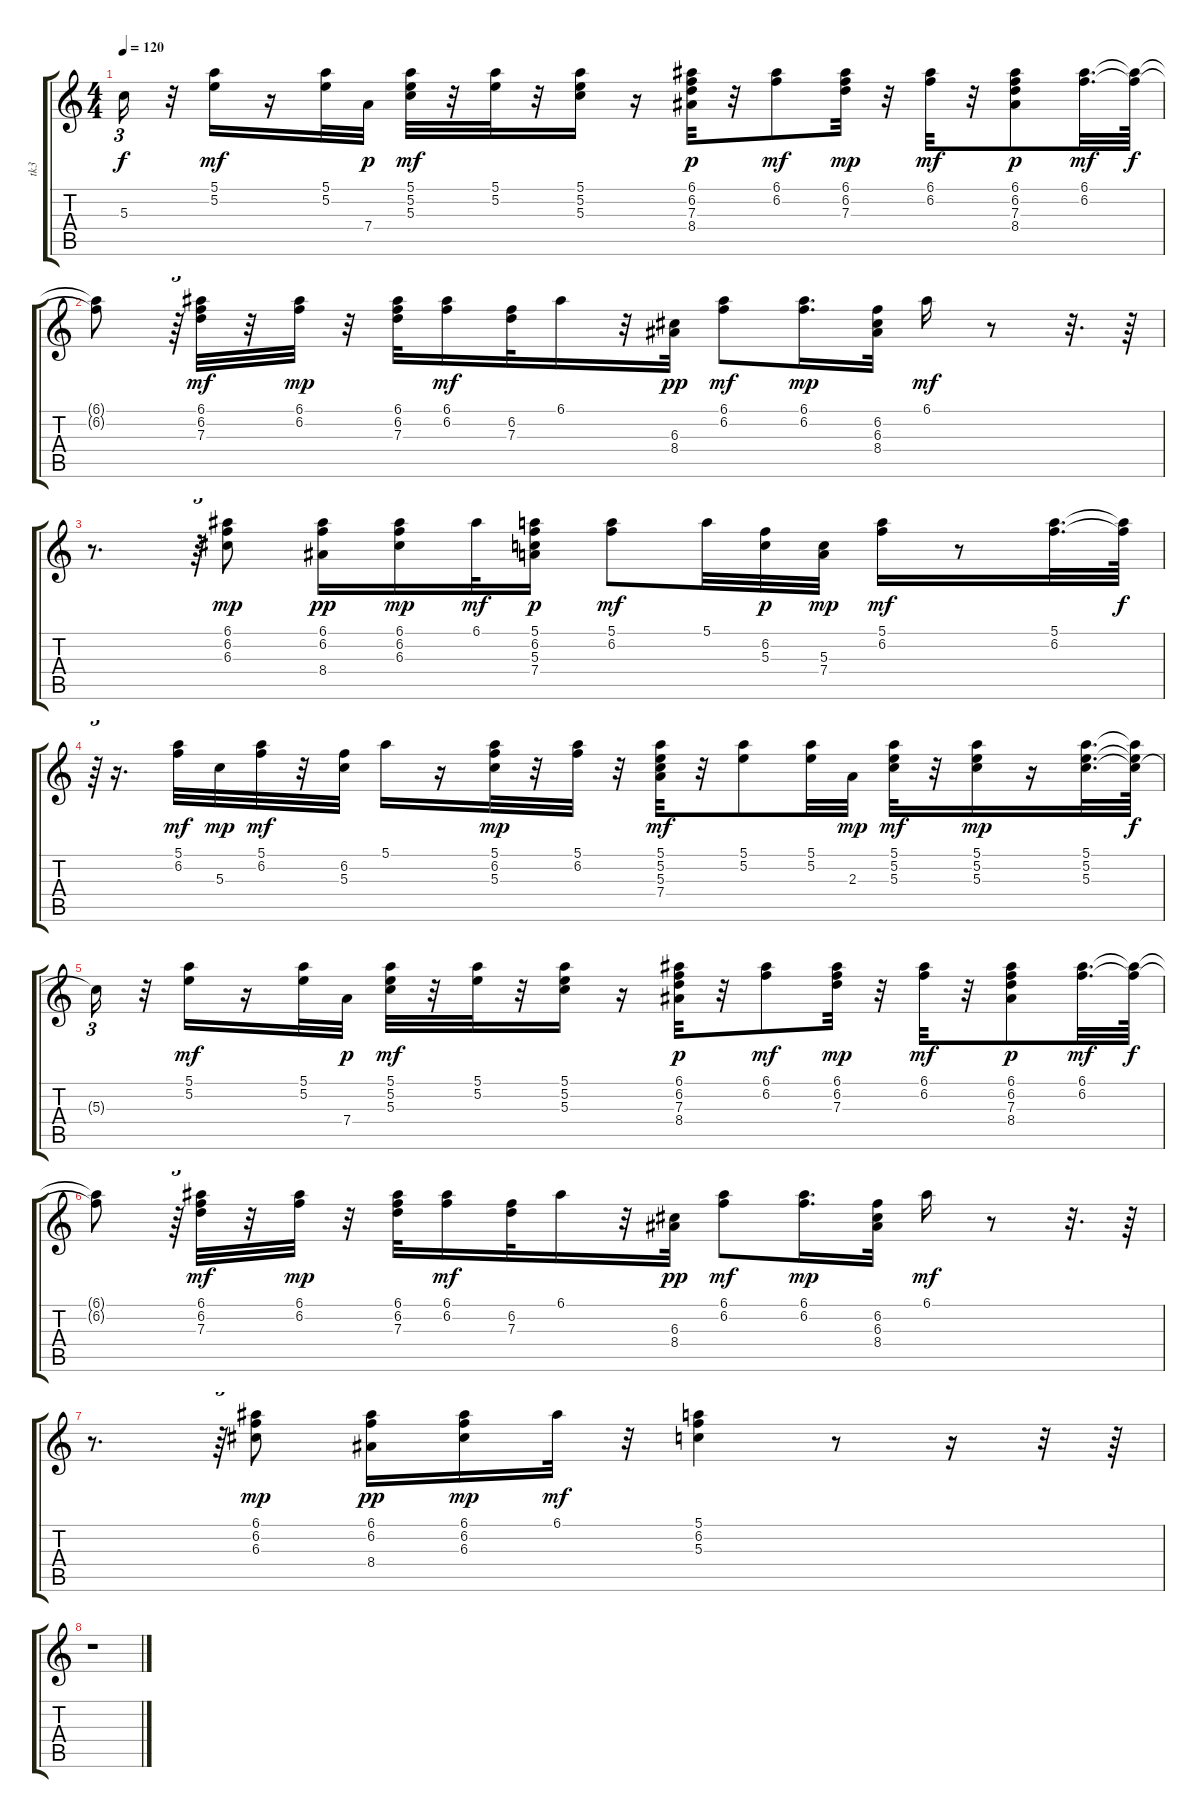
\track ("tk3" "tk3") {instrument electricguitarclean}
\staff {score tabs}
\tuning (E4 B3 G3 D3 A2 E2) {hide}
\ts (4 4)
\tempo 120
\clef g2
\ks c
5.3{t}.16{tu (3 2) dy f} r.32 (5.1 5.2).16{dy mf} r.16 (5.1 5.2).32 7.4.32{dy p} (5.1 5.2 5.3).32{dy mf} r.32 (5.1 5.2).32 r.32 (5.1 5.2 5.3).16 r.16 (6.1 6.2 7.3 8.4).32{dy p} r.32 (6.1 6.2).8{dy mf} (6.1 6.2 7.3).32{dy mp} r.32 (6.1 6.2).32{dy mf} r.32 (6.1 6.2 7.3 8.4).8{dy p} (6.1 6.2).32{d dy mf} (6.1{t} 6.2{t}).64{dy f} |
(6.1{t} 6.2{t}).8 r.64{tu (3 2)} (6.1 6.2 7.3).32{dy mf} r.32 (6.1 6.2).32{dy mp} r.32 (6.1 6.2 7.3).32 (6.1 6.2).16{dy mf} (6.2 7.3).32 6.1.16 r.32 (6.3 8.4).32{dy pp} (6.1 6.2).8{dy mf} (6.1 6.2).16{d dy mp} (6.2 6.3 8.4).32 6.1.16{dy mf} r.8 r.32{d} r.64 |
r.8{d} r.64{tu (3 2)} (6.1 6.2 6.3).8{dy mp} (6.1 6.2 8.4).16{dy pp} (6.1 6.2 6.3).16{dy mp} 6.1.32{dy mf} (5.1 6.2 5.3 7.4).16{dy p} (5.1 6.2).8{dy mf} 5.1.32 (6.2 5.3).32{dy p} (5.3 7.4).32{dy mp} (5.1 6.2).16{dy mf} r.8 (5.1 6.2).32{d} (5.1{t} 6.2{t}).64{dy f} |
r.64{tu (3 2)} r.16{d} (5.1 6.2).32{dy mf} 5.3.32{dy mp} (5.1 6.2).32{dy mf} r.32 (6.2 5.3).32 5.1.16 r.16 (5.1 6.2 5.3).32{dy mp} r.32 (5.1 6.2).32 r.32 (5.1 5.2 5.3 7.4).32{dy mf} r.32 (5.1 5.2).8 (5.1 5.2).32 2.3.32{dy mp} (5.1 5.2 5.3).32{dy mf} r.32 (5.1 5.2 5.3).16{dy mp} r.16 (5.1 5.2 5.3).32{d} (5.1{t} 5.2{t} 5.3{t}).64{dy f} |
5.3{t}.16{tu (3 2)} r.32 (5.1 5.2).16{dy mf} r.16 (5.1 5.2).32 7.4.32{dy p} (5.1 5.2 5.3).32{dy mf} r.32 (5.1 5.2).32 r.32 (5.1 5.2 5.3).16 r.16 (6.1 6.2 7.3 8.4).32{dy p} r.32 (6.1 6.2).8{dy mf} (6.1 6.2 7.3).32{dy mp} r.32 (6.1 6.2).32{dy mf} r.32 (6.1 6.2 7.3 8.4).8{dy p} (6.1 6.2).32{d dy mf} (6.1{t} 6.2{t}).64{dy f} |
(6.1{t} 6.2{t}).8 r.64{tu (3 2)} (6.1 6.2 7.3).32{dy mf} r.32 (6.1 6.2).32{dy mp} r.32 (6.1 6.2 7.3).32 (6.1 6.2).16{dy mf} (6.2 7.3).32 6.1.16 r.32 (6.3 8.4).32{dy pp} (6.1 6.2).8{dy mf} (6.1 6.2).16{d dy mp} (6.2 6.3 8.4).32 6.1.16{dy mf} r.8 r.32{d} r.64 |
r.8{d} r.64{tu (3 2)} (6.1 6.2 6.3).8{dy mp} (6.1 6.2 8.4).16{dy pp} (6.1 6.2 6.3).16{dy mp} 6.1.32{dy mf} r.32 (5.1 6.2 5.3).4 r.8 r.16 r.32 r.64 |
r.1
